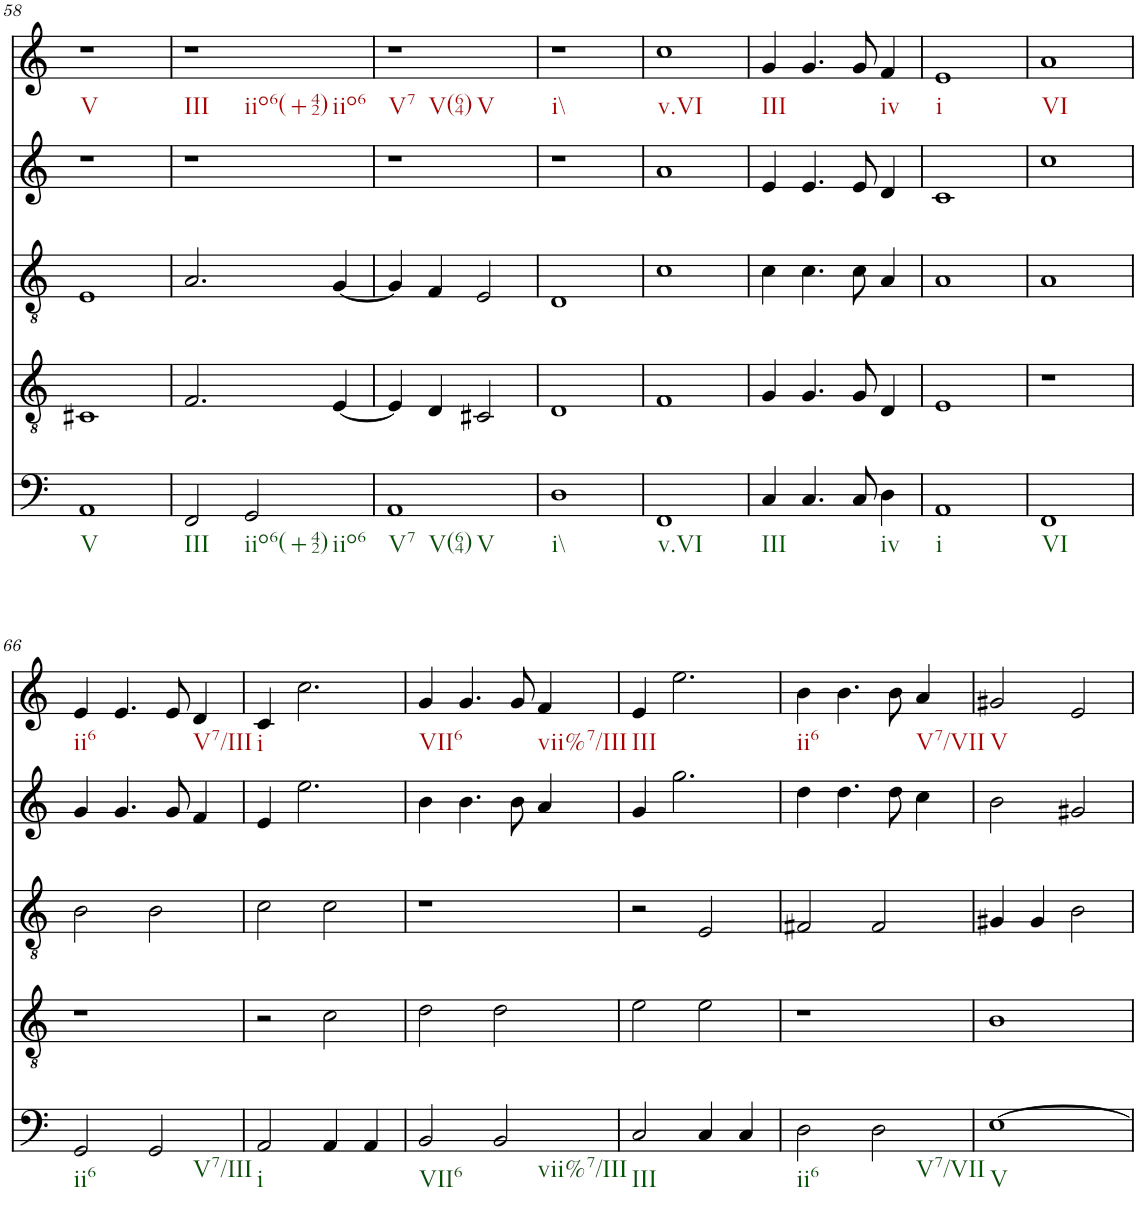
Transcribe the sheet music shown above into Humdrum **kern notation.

**kern	**kern	**kern	**kern	**kern
*part5	*part4	*part3	*part2	*part1
*staff5	*staff4	*staff3	*staff2	*staff1
*I"vox	*I"vox	*I"vox	*I"vox	*I"vox
!!LO:PB:g=z
*clefF4	*clefGv2	*clefGv2	*clefG2	*clefG2
*k[]	*k[]	*k[]	*k[]	*k[]
*M4/4	*M4/4	*M4/4	*M4/4	*M4/4
=58	=58	=58	=58	=58
1AA	1C#X	1E	1r	1r
=59	=59	=59	=59	=59
2FF/	2.F/	2.A/	1r	1r
2GG/	.	.	.	.
.	[4E/	[4G/	.	.
=60	=60	=60	=60	=60
1AA	4E/]	4G/]	1r	1r
.	4D/	4F/	.	.
.	2C#X/	2E/	.	.
=61	=61	=61	=61	=61
1D	1D	1D	1r	1r
=62	=62	=62	=62	=62
1FF	1F	1c	1a	1cc
=63	=63	=63	=63	=63
4C/	4G/	4c\	4e/	4g/
4.C/	4.G/	4.c\	4.e/	4.g/
8C/	8G/	8c\	8e/	8g/
4D\	4D/	4A/	4d/	4f/
=64	=64	=64	=64	=64
1AA	1E	1A	1c	1e
=65	=65	=65	=65	=65
1FF	1r	1A	1cc	1a
!!LO:LB:g=z
=66	=66	=66	=66	=66
2GG/	1r	2B\	4g/	4e/
.	.	.	4.g/	4.e/
2GG/	.	2B\	.	.
.	.	.	8g/	8e/
.	.	.	4f/	4d/
=67	=67	=67	=67	=67
2AA/	2r	2c\	4e/	4c/
.	.	.	2.ee\	2.cc\
4AA/	2c\	2c\	.	.
4AA/	.	.	.	.
=68	=68	=68	=68	=68
2BB/	2d\	1r	4b\	4g/
.	.	.	4.b\	4.g/
2BB/	2d\	.	.	.
.	.	.	8b\	8g/
.	.	.	4a/	4f/
=69	=69	=69	=69	=69
2C/	2e\	2r	4g/	4e/
.	.	.	2.gg\	2.ee\
4C/	2e\	2E/	.	.
4C/	.	.	.	.
=70	=70	=70	=70	=70
2D\	1r	2F#X/	4dd\	4b\
.	.	.	4.dd\	4.b\
2D\	.	2F#/	.	.
.	.	.	8dd\	8b\
.	.	.	4cc\	4a/
=71	=71	=71	=71	=71
[1E	1B	4G#X/	2b\	2g#X/
.	.	4G#/	.	.
.	.	2B\	2g#X/	2e/
=	=	=	=	=
*-	*-	*-	*-	*-
